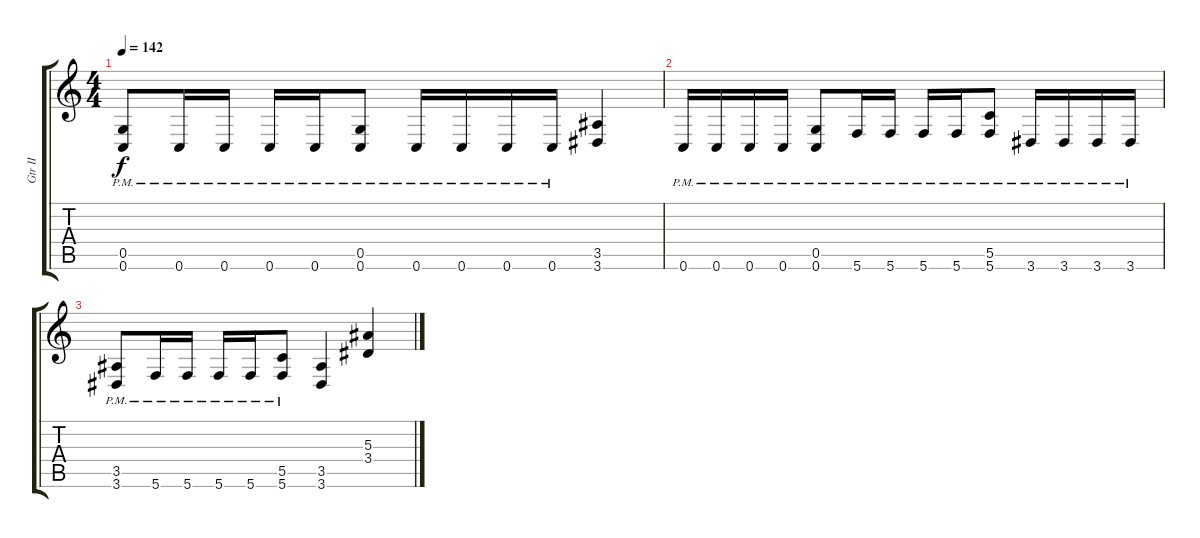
\track ("Gtr II" "Gtr II") {instrument overdrivenguitar}
\staff {score tabs}
\tuning (D4 A3 F3 C3 G2 C2) {hide}
\ts (4 4)
\tempo 142
\clef g2
\ks c
(0.5{pm} 0.6{pm}).8{dy f} 0.6{pm}.16 0.6{pm}.16 0.6{pm}.16 0.6{pm}.16 (0.5{pm} 0.6{pm}).8 0.6{pm}.16 0.6{pm}.16 0.6{pm}.16 0.6{pm}.16 (3.5 3.6).4 |
0.6{pm}.16 0.6{pm}.16 0.6{pm}.16 0.6{pm}.16 (0.5{pm} 0.6{pm}).8 5.6{pm}.16 5.6{pm}.16 5.6{pm}.16 5.6{pm}.16 (5.5{pm} 5.6{pm}).8 3.6{pm}.16 3.6{pm}.16 3.6{pm}.16 3.6{pm}.16 |
(3.5{pm} 3.6{pm}).8 5.6{pm}.16 5.6{pm}.16 5.6{pm}.16 5.6{pm}.16 (5.5{pm} 5.6{pm}).8 (3.5 3.6).4 (5.3 3.4).4
